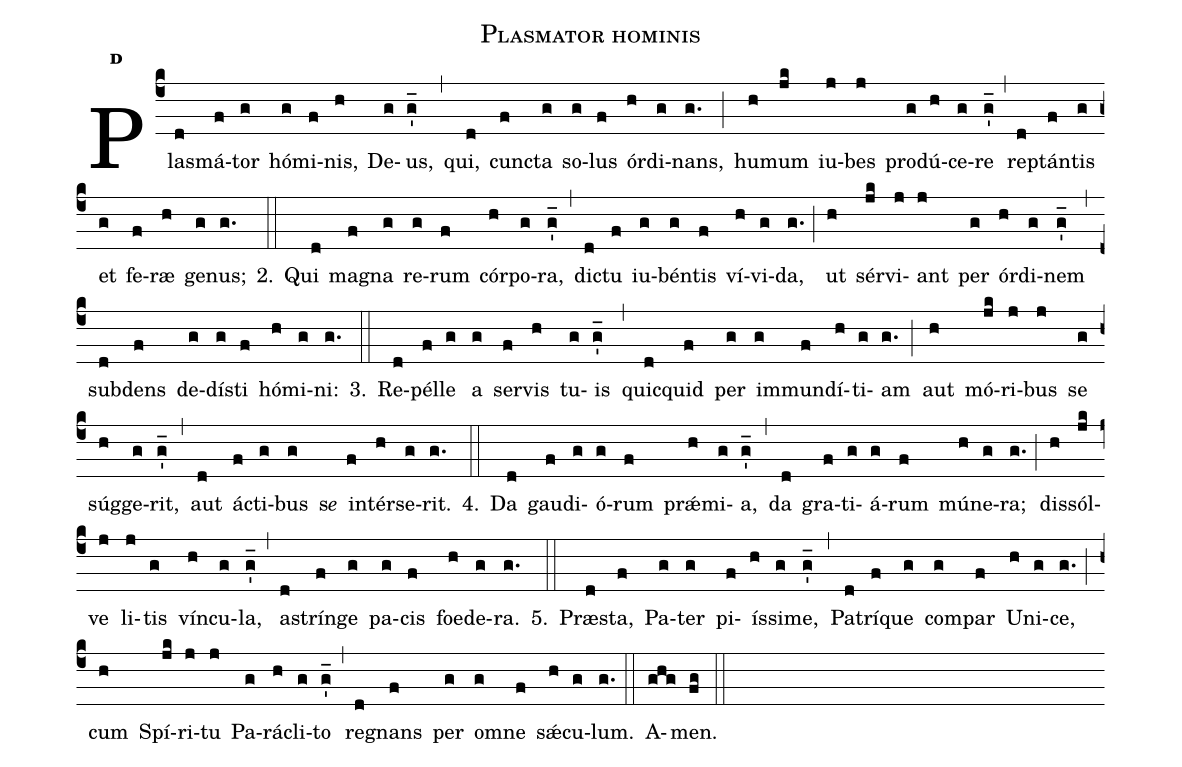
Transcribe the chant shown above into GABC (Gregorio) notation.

name:Plasmator hominis;
office-part:Hymnus;
mode:d;
%%
initial-style: 1;
name: Plasmator hominis;
book: Liber Hymnarius, p. 205;
occasion: In Feriis VI Per Annum;
office-part: Ad Vesperas H;
user-notes: ;
commentary: ;
annotation: D;
centering-scheme: english;
fontsize: 12;
font: OFLSortsMillGoudy;
height: 11;
width: 4.5;
%%
(c4)Plas(d)má(f)tor(g) hó(g)mi(f)nis,(h) De(g)us,(g'_) (,)
qui,(d) cun(f)cta(g) so(g)lus(f) ór(h)di(g)nans,(g.) (;)
hu(h)mum(jk) iu(j)bes(j) pro(g)dú(h)ce(g)re(g'_) (,)
rep(d)tán(f)tis(g) et(g) fe(f)ræ(h) ge(g)nus;(g.)

2.(::)
Qui(d) ma(f)gna(g) re(g)rum(f) cór(h)po(g)ra,(g'_) (,)
di(d)ctu(f) iu(g)bén(g)tis(f) ví(h)vi(g)da,(g.) (;)
ut(h) sér(jk)vi(j)ant(j) per(g) ór(h)di(g)nem(g'_) (,)
sub(d)dens(f) de(g)dí(g)sti(f) hó(h)mi(g)ni:(g.)

3.(::)
Re(d)pél(f)le(g) a(g) ser(f)vis(h) tu(g)is(g'_) (,)
quic(d)quid(f) per(g) im(g)mun(f)dí(h)ti(g)am(g.) (;)
aut(h) mó(jk)ri(j)bus(j) se(g) súg(h)ge(g)rit,(g'_) (,)
aut(d) á(f)cti(g)bus(g) s<i>e</i>() in(f)tér(h)se(g)rit.(g.)

4.(::)
Da(d) gau(f)di(g)ó(g)rum(f) prǽ(h)mi(g)a,(g'_) (,)
da(d) gra(f)ti(g)á(g)rum(f) mú(h)ne(g)ra;(g.) (;)
dis(h)sól(jk)ve(j) li(j)tis(g) vín(h)cu(g)la,(g'_) (,)
a(d)strín(f)ge(g) pa(g)cis(f) foe(h)de(g)ra.(g.)

5.(::)
Præ(d)sta,(f) Pa(g)ter(g) pi(f)ís(h)si(g)me,(g'_) (,)
Pa(d)trí(f)que(g) com(g)par(f) U(h)ni(g)ce,(g.) (;)
cum(h) Spí(jk)ri(j)tu(j) Pa(g)rá(h)cli(g)to(g'_) (,)
re(d)gnans(f) per(g) om(g)ne(f) sǽ(h)cu(g)lum.(g.) (::)
A(ghg)men.(fg) (::)
